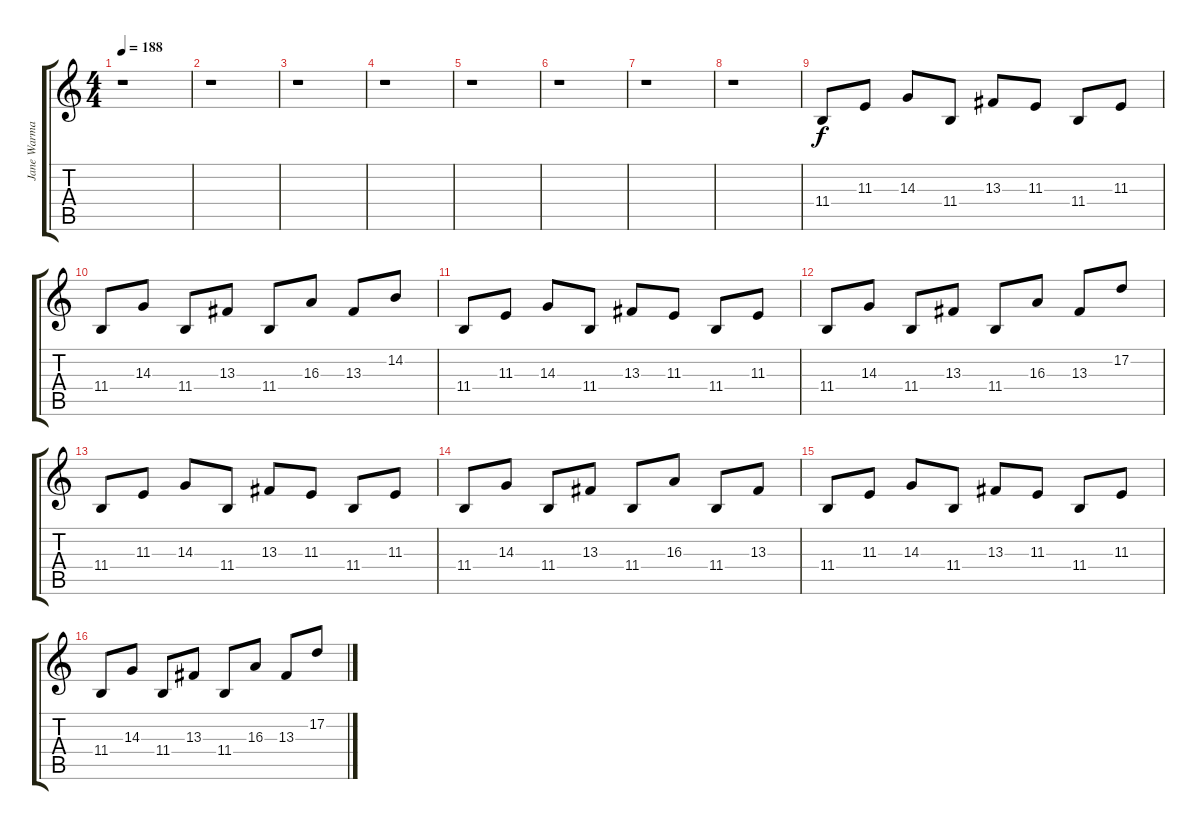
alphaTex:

\track ("Jane Warman" "Jane Warma") {instrument stringensemble1}
\staff {score tabs}
\tuning (D4 A3 F3 C3 G2 C2) {hide}
\ts (4 4)
\tempo 188
\clef g2
\ks c
r.1{dy f} |
r.1 |
r.1 |
r.1 |
r.1 |
r.1 |
r.1 |
r.1 |
11.4.8{volume 13} 11.3.8 14.3.8 11.4.8 13.3.8 11.3.8 11.4.8 11.3.8 |
11.4.8 14.3.8 11.4.8 13.3.8 11.4.8 16.3.8 13.3.8 14.2.8 |
11.4.8 11.3.8 14.3.8 11.4.8 13.3.8 11.3.8 11.4.8 11.3.8 |
11.4.8 14.3.8 11.4.8 13.3.8 11.4.8 16.3.8 13.3.8 17.2.8 |
11.4.8 11.3.8 14.3.8 11.4.8 13.3.8 11.3.8 11.4.8 11.3.8 |
11.4.8 14.3.8 11.4.8 13.3.8 11.4.8 16.3.8 11.4.8 13.3.8 |
11.4.8 11.3.8 14.3.8 11.4.8 13.3.8 11.3.8 11.4.8 11.3.8 |
11.4.8 14.3.8 11.4.8 13.3.8 11.4.8 16.3.8 13.3.8 17.2.8
